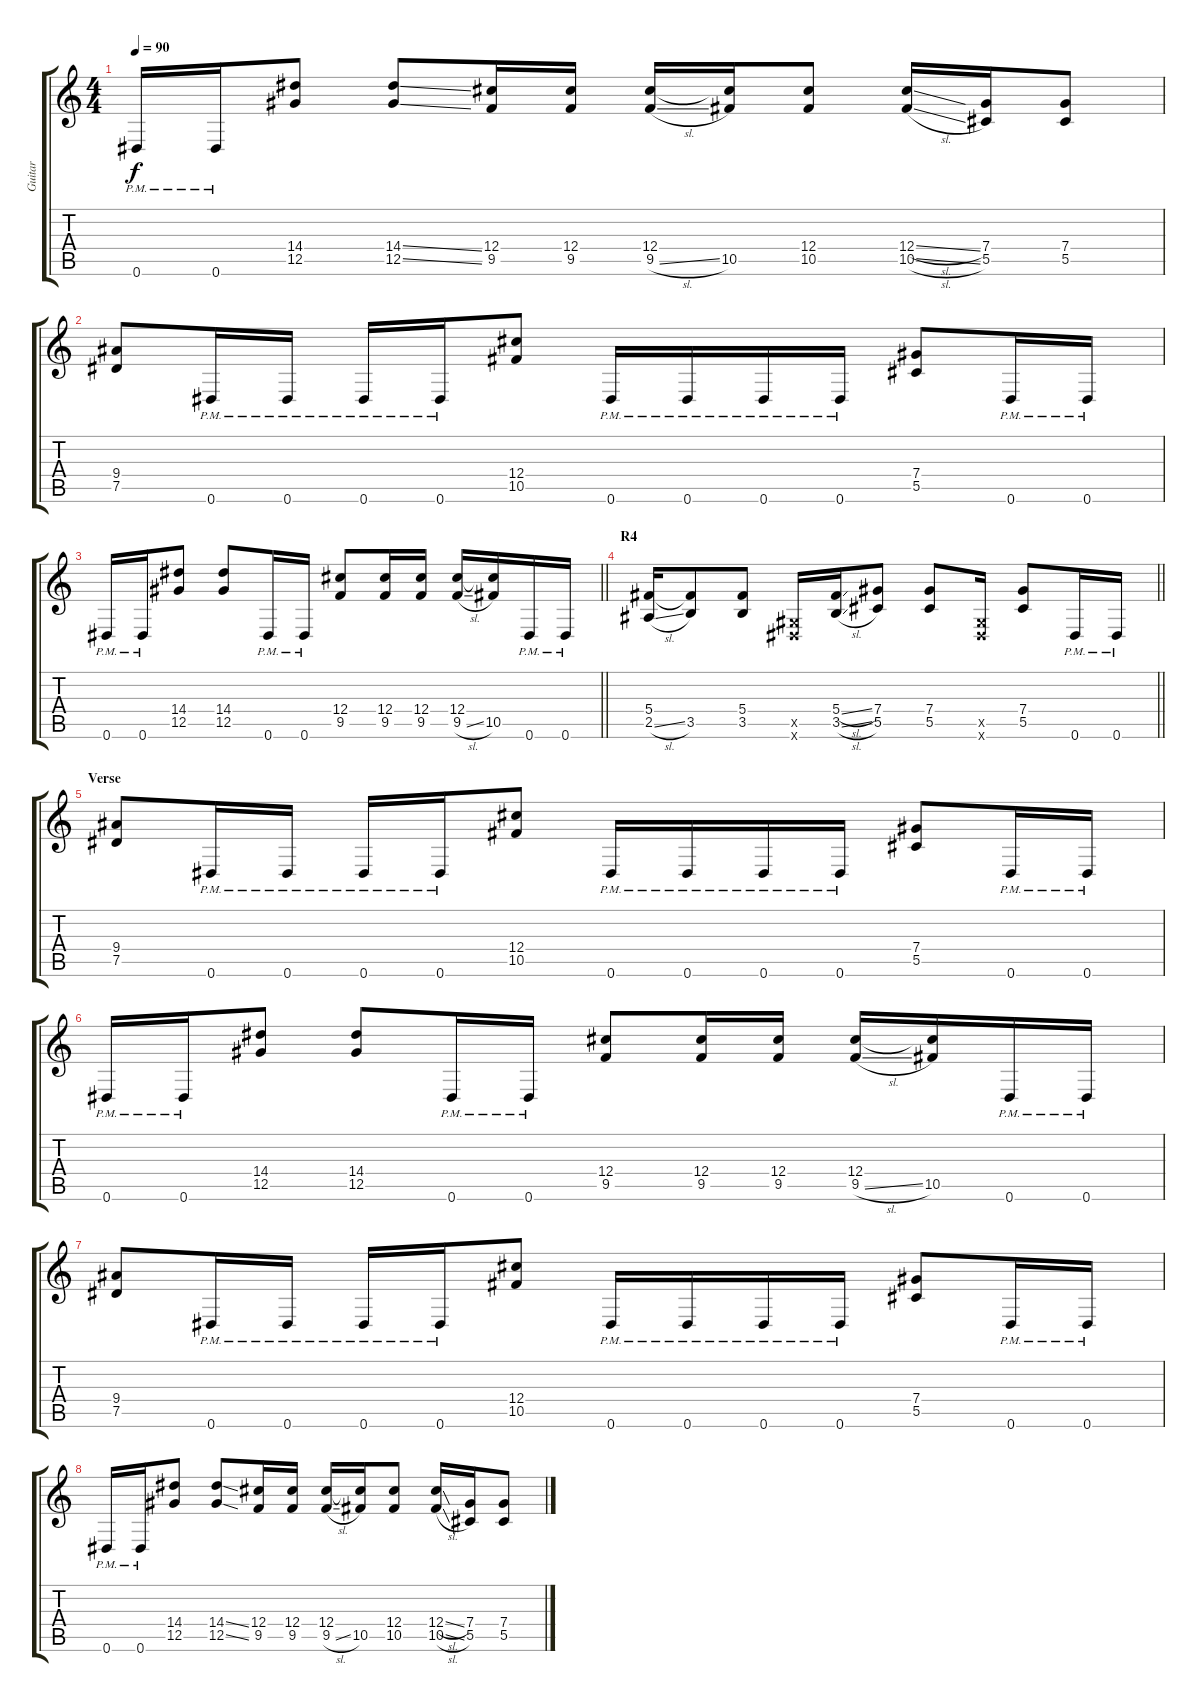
\track ("Guitar" "Guitar") {instrument distortionguitar}
\staff {score tabs}
\tuning (Eb4 Bb3 Gb3 Db3 Ab2 Eb2) {hide}
\ts (4 4)
\tempo 90
\clef g2
\ks c
0.6{pm}.16{dy f} 0.6{pm}.16 (14.4 12.5).8 (14.4{ss} 12.5{ss}).8 (12.4 9.5).16 (12.4 9.5).16 (12.4 9.5{sl}).16 (12.4{t} 10.5).16 (12.4 10.5).8 (12.4{sl} 10.5{sl}).16 (7.4 5.5).16 (7.4 5.5).8 |
(9.4 7.5).8 0.6{pm}.16 0.6{pm}.16 0.6{pm}.16 0.6{pm}.16 (12.4 10.5).8 0.6{pm}.16 0.6{pm}.16 0.6{pm}.16 0.6{pm}.16 (7.4 5.5).8 0.6{pm}.16 0.6{pm}.16 |
\barLineRight lightlight
0.6{pm}.16 0.6{pm}.16 (14.4 12.5).8 (14.4 12.5).8 0.6{pm}.16 0.6{pm}.16 (12.4 9.5).8 (12.4 9.5).16 (12.4 9.5).16 (12.4 9.5{sl}).16 (12.4{t} 10.5).16 0.6{pm}.16 0.6{pm}.16 |
\section ("" "R4")
\barLineRight lightlight
(5.4 2.5{sl}).16 (5.4{t} 3.5).8 (5.4 3.5).8 (0.5{x} 0.6{x}).16 (5.4{sl} 3.5{sl}).16 (7.4 5.5).8 (7.4 5.5).8 (0.5{x} 0.6{x}).16 (7.4 5.5).8 0.6{pm}.16 0.6{pm}.16 |
\section ("" "Verse")
(9.4 7.5).8 0.6{pm}.16 0.6{pm}.16 0.6{pm}.16 0.6{pm}.16 (12.4 10.5).8 0.6{pm}.16 0.6{pm}.16 0.6{pm}.16 0.6{pm}.16 (7.4 5.5).8 0.6{pm}.16 0.6{pm}.16 |
0.6{pm}.16 0.6{pm}.16 (14.4 12.5).8 (14.4 12.5).8 0.6{pm}.16 0.6{pm}.16 (12.4 9.5).8 (12.4 9.5).16 (12.4 9.5).16 (12.4 9.5{sl}).16 (12.4{t} 10.5).16 0.6{pm}.16 0.6{pm}.16 |
(9.4 7.5).8 0.6{pm}.16 0.6{pm}.16 0.6{pm}.16 0.6{pm}.16 (12.4 10.5).8 0.6{pm}.16 0.6{pm}.16 0.6{pm}.16 0.6{pm}.16 (7.4 5.5).8 0.6{pm}.16 0.6{pm}.16 |
0.6{pm}.16 0.6{pm}.16 (14.4 12.5).8 (14.4{ss} 12.5{ss}).8 (12.4 9.5).16 (12.4 9.5).16 (12.4 9.5{sl}).16 (12.4{t} 10.5).16 (12.4 10.5).8 (12.4{sl} 10.5{sl}).16 (7.4 5.5).16 (7.4 5.5).8
